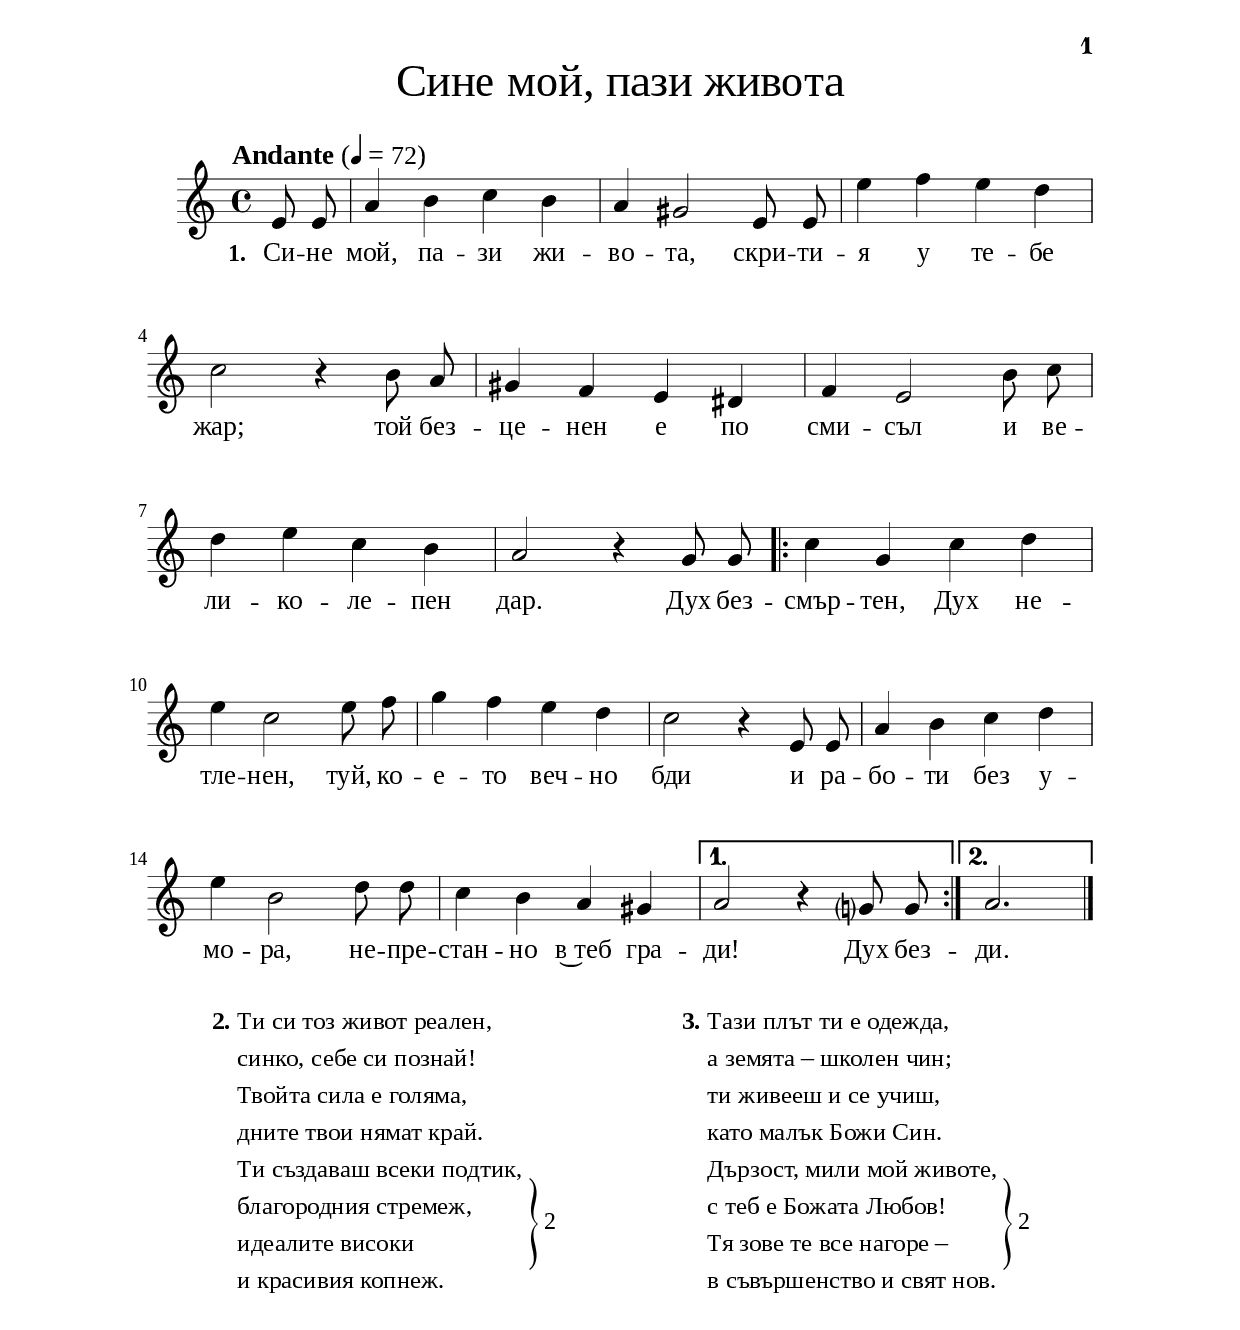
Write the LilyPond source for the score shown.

\version "2.24.4"

% include paper part and global functions
\include "include/globals.ily"

"rightBraces045" = \markup {
  \column {
    % repeat braces
    \translate #'(0 . -17.9 )
    \right-brace #44


  }
  \column {
    % repeat numbers
    \translate #'(0 . -18.4 )
    2


  }
}

\bookpart {
  \label #'ref045
  \tocItem \markup "Сине мой, пази живота"
  \include "include/bookpart-paper.ily"
  \score {
    \include "include/score-layout.ily"

    \new Voice \absolute  {
      \clef treble
      \key a \minor
      \time 4/4
      \tempoFunc "Andante" 4 "72"
      \autoBeamOff
      \partial 4


      e'8 e'8 | a'4 b' c''4 b' | a'4 gis'2 e'8 e' | e''4 f'' e''4 d'' | \break

      c''2 r4 b'8 a'  |  gis'4 f'  e'4 dis' |  f'4 e'2  b'8 c'' \break |

      d''4 e'' c''4 b' | a'2 r4 g'8 g' \repeat volta 2 {
        |  c''4 g' c''4 d'' | e''4 c''2 e''8 f'' | g''4 f'' e''4 d'' | c''2 r4 e'8 e' | a'4 b'  c''4 d'' \break |

        e''4 b'2 d''8 d'' c''4 b' a'4 gis' |
      } \alternative { { a'2 r4 g'?8 g'  } { a'2. } } \bar "|."
    }

    \addlyrics {
      \set stanza = "1. " Си -- не мой, па -- зи жи -- во -- та, скри -- ти -- я у
      те -- бе жар; той без -- це -- нен е по сми -- съл и ве --
      ли -- ко -- ле -- пен дар. Дух без -- смър -- тен, Дух не -- тле -- нен,
      туй, ко -- е -- то веч -- но бди и ра -- бо -- ти без у --
      мо -- ра, не -- пре -- стан -- но в~теб гра -- ди! Дух без -- ди.
    }

    \header {
      title = \titleFunc #'ref_desc_3 "Сине мой, пази живота" "Sine moj, pazi života"
    }

    \midi{}

  } % score

  \markup \abs-fontsize #12 \override #`(baseline-skip . ,bgCoupletBaselineSkip) {
    \fill-line {
      \hspace #0.1
      \column {
        \line {
          \bold "2."
          \column {
            "Ти си тоз живот реален,"
            "синко, себе си познай!"
            "Твойта сила е голяма,"
            "дните твои нямат край."
            "Ти създаваш всеки подтик,"
            "благородния стремеж,"
            "идеалите високи"
            "и красивия копнеж."
          }\"rightBraces045"
        }
      }
      \hspace #0.1
      % adds horizontal spacing between columns
      \column {
        \line {
          \bold "3."
          \column {
            "Тази плът ти е одежда,"
            "а земята – школен чин;"
            "ти живееш и се учиш,"
            "като малък Божи Син."
            "Дързост, мили мой животе,"
            "с теб е Божата Любов!"
            "Тя зове те все нагоре –"
            "в съвършенство и свят нов."
          } \"rightBraces045"
        }

        % adds vertical spacing between verses
      }\hspace #0.1
    }
  }

} % bookpart
